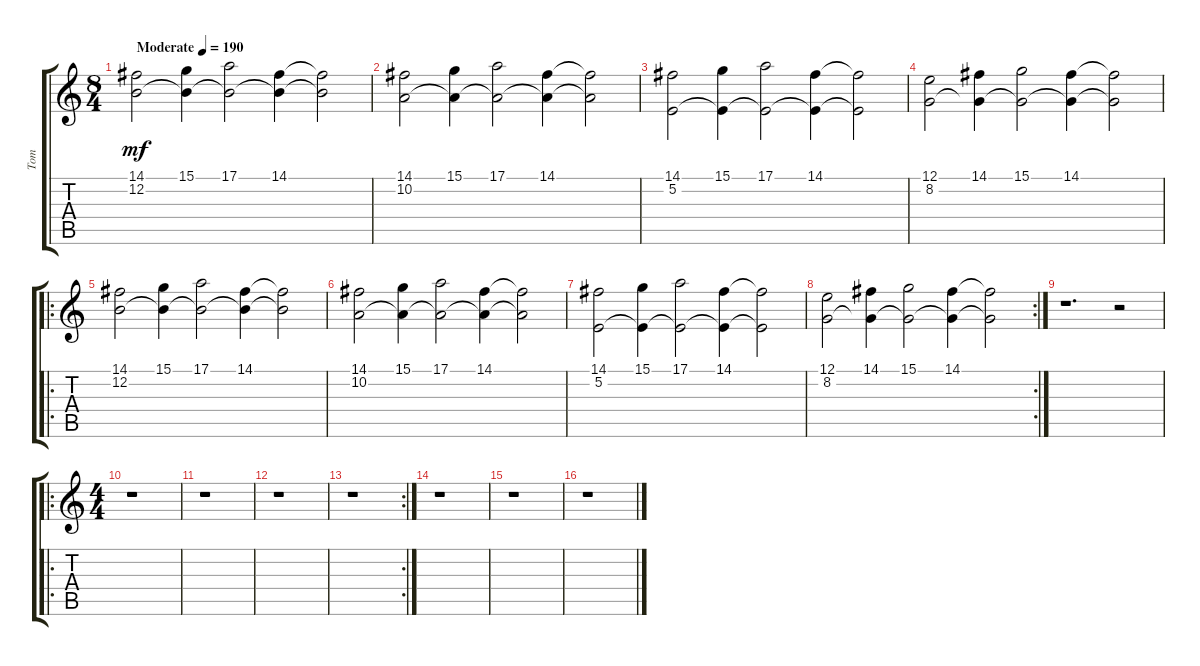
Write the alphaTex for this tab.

\track ("Tom" "Tom") {instrument acousticgrandpiano}
\staff {score tabs}
\tuning (E4 B3 G3 D3 A2 E2) {hide}
\ts (8 4)
\section ("" "")
\tempo (190 "Moderate")
\clef g2
\ks c
(14.1 12.2).2{dy mf instrument acousticgrandpiano} (15.1 12.2{t}).4 (17.1 12.2{t}).2 (14.1 12.2{t}).4 (14.1{t} 12.2{t}).2 |
(14.1 10.2).2 (15.1 10.2{t}).4 (17.1 10.2{t}).2 (14.1 10.2{t}).4 (14.1{t} 10.2{t}).2 |
(14.1 5.2).2 (15.1 5.2{t}).4 (17.1 5.2{t}).2 (14.1 5.2{t}).4 (14.1{t} 5.2{t}).2 |
(12.1 8.2).2 (14.1 8.2{t}).4 (15.1 8.2{t}).2 (14.1 8.2{t}).4 (14.1{t} 8.2{t}).2 |
\ro
\section ("" "")
(14.1 12.2).2 (15.1 12.2{t}).4 (17.1 12.2{t}).2 (14.1 12.2{t}).4 (14.1{t} 12.2{t}).2 |
(14.1 10.2).2 (15.1 10.2{t}).4 (17.1 10.2{t}).2 (14.1 10.2{t}).4 (14.1{t} 10.2{t}).2 |
(14.1 5.2).2 (15.1 5.2{t}).4 (17.1 5.2{t}).2 (14.1 5.2{t}).4 (14.1{t} 5.2{t}).2 |
\rc 2
(12.1 8.2).2 (14.1 8.2{t}).4 (15.1 8.2{t}).2 (14.1 8.2{t}).4 (14.1{t} 8.2{t}).2 |
\section ("" "")
r.1{d} r.2 |
\ro
\ts (4 4)
\section ("" "")
r.1 |
r.1 |
r.1 |
\rc 2
r.1 |
r.1 |
r.1 |
r.1
